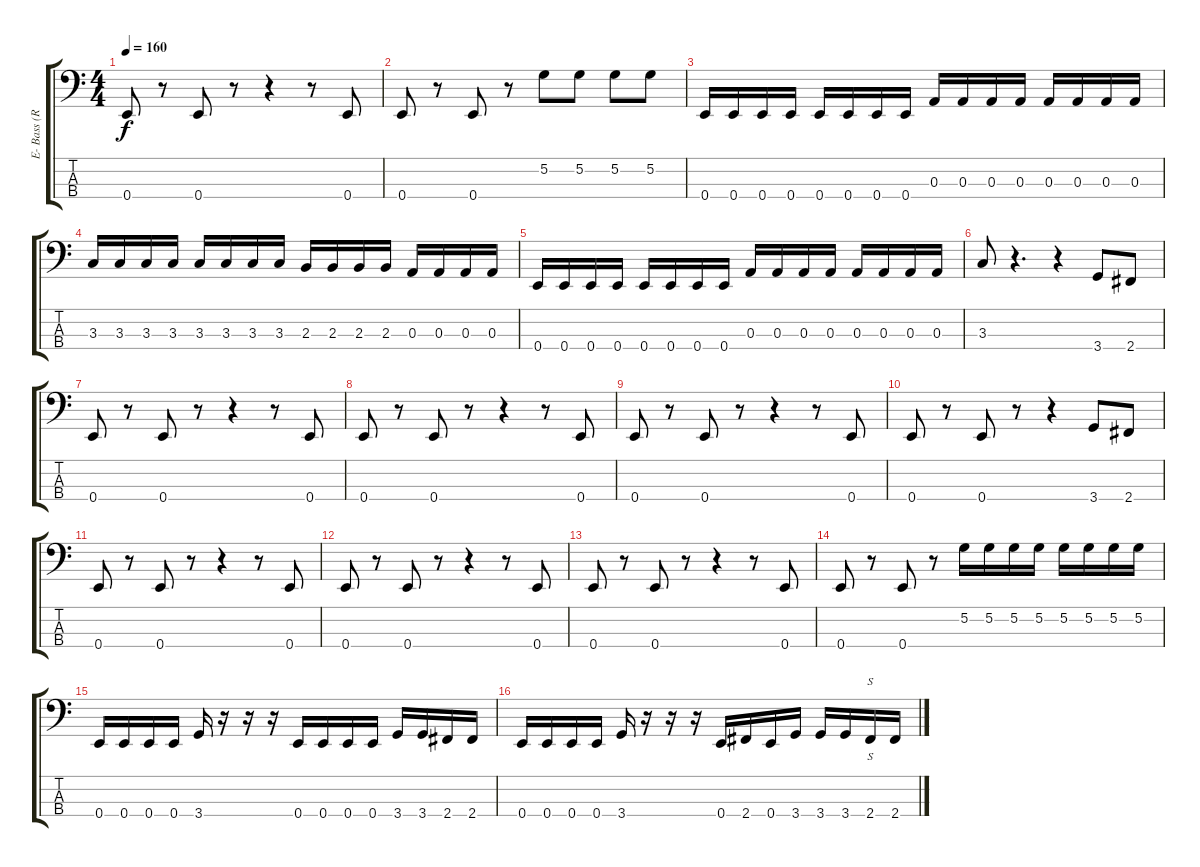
\track ("E- Bass (Roy)" "E- Bass (R") {instrument synthbass1}
\staff {score tabs}
\tuning (G2 D2 A1 E1) {hide}
\ts (4 4)
\tempo 160
\clef f4
\ks c
0.4.8{dy f} r.8 0.4.8 r.8 r.4 r.8 0.4.8 |
0.4.8 r.8 0.4.8 r.8 5.2.8 5.2.8 5.2.8 5.2.8 |
0.4.16{volume 13} 0.4.16 0.4.16 0.4.16 0.4.16 0.4.16 0.4.16 0.4.16 0.3.16 0.3.16 0.3.16 0.3.16 0.3.16 0.3.16 0.3.16 0.3.16 |
3.3.16 3.3.16 3.3.16 3.3.16 3.3.16 3.3.16 3.3.16 3.3.16 2.3.16 2.3.16 2.3.16 2.3.16 0.3.16 0.3.16 0.3.16 0.3.16 |
0.4.16 0.4.16 0.4.16 0.4.16 0.4.16 0.4.16 0.4.16 0.4.16 0.3.16 0.3.16 0.3.16 0.3.16 0.3.16 0.3.16 0.3.16 0.3.16 |
3.3.8 r.4{d} r.4 3.4.8 2.4.8 |
0.4.8 r.8 0.4.8 r.8 r.4 r.8 0.4.8 |
0.4.8 r.8 0.4.8 r.8 r.4 r.8 0.4.8 |
0.4.8 r.8 0.4.8 r.8 r.4 r.8 0.4.8 |
0.4.8 r.8 0.4.8 r.8 r.4 3.4.8 2.4.8 |
0.4.8 r.8 0.4.8 r.8 r.4 r.8 0.4.8 |
0.4.8 r.8 0.4.8 r.8 r.4 r.8 0.4.8 |
0.4.8 r.8 0.4.8 r.8 r.4 r.8 0.4.8 |
0.4.8 r.8 0.4.8 r.8 5.2.16 5.2.16 5.2.16 5.2.16 5.2.16 5.2.16 5.2.16 5.2.16 |
0.4.16 0.4.16 0.4.16 0.4.16 3.4.16 r.16 r.16 r.16 0.4.16 0.4.16 0.4.16 0.4.16 3.4.16 3.4.16 2.4.16 2.4.16 |
0.4.16 0.4.16 0.4.16 0.4.16 3.4.16 r.16 r.16 r.16 0.4.16 2.4.16 0.4.16 3.4.16 3.4.16 3.4.16 2.4.16{s} 2.4.16
